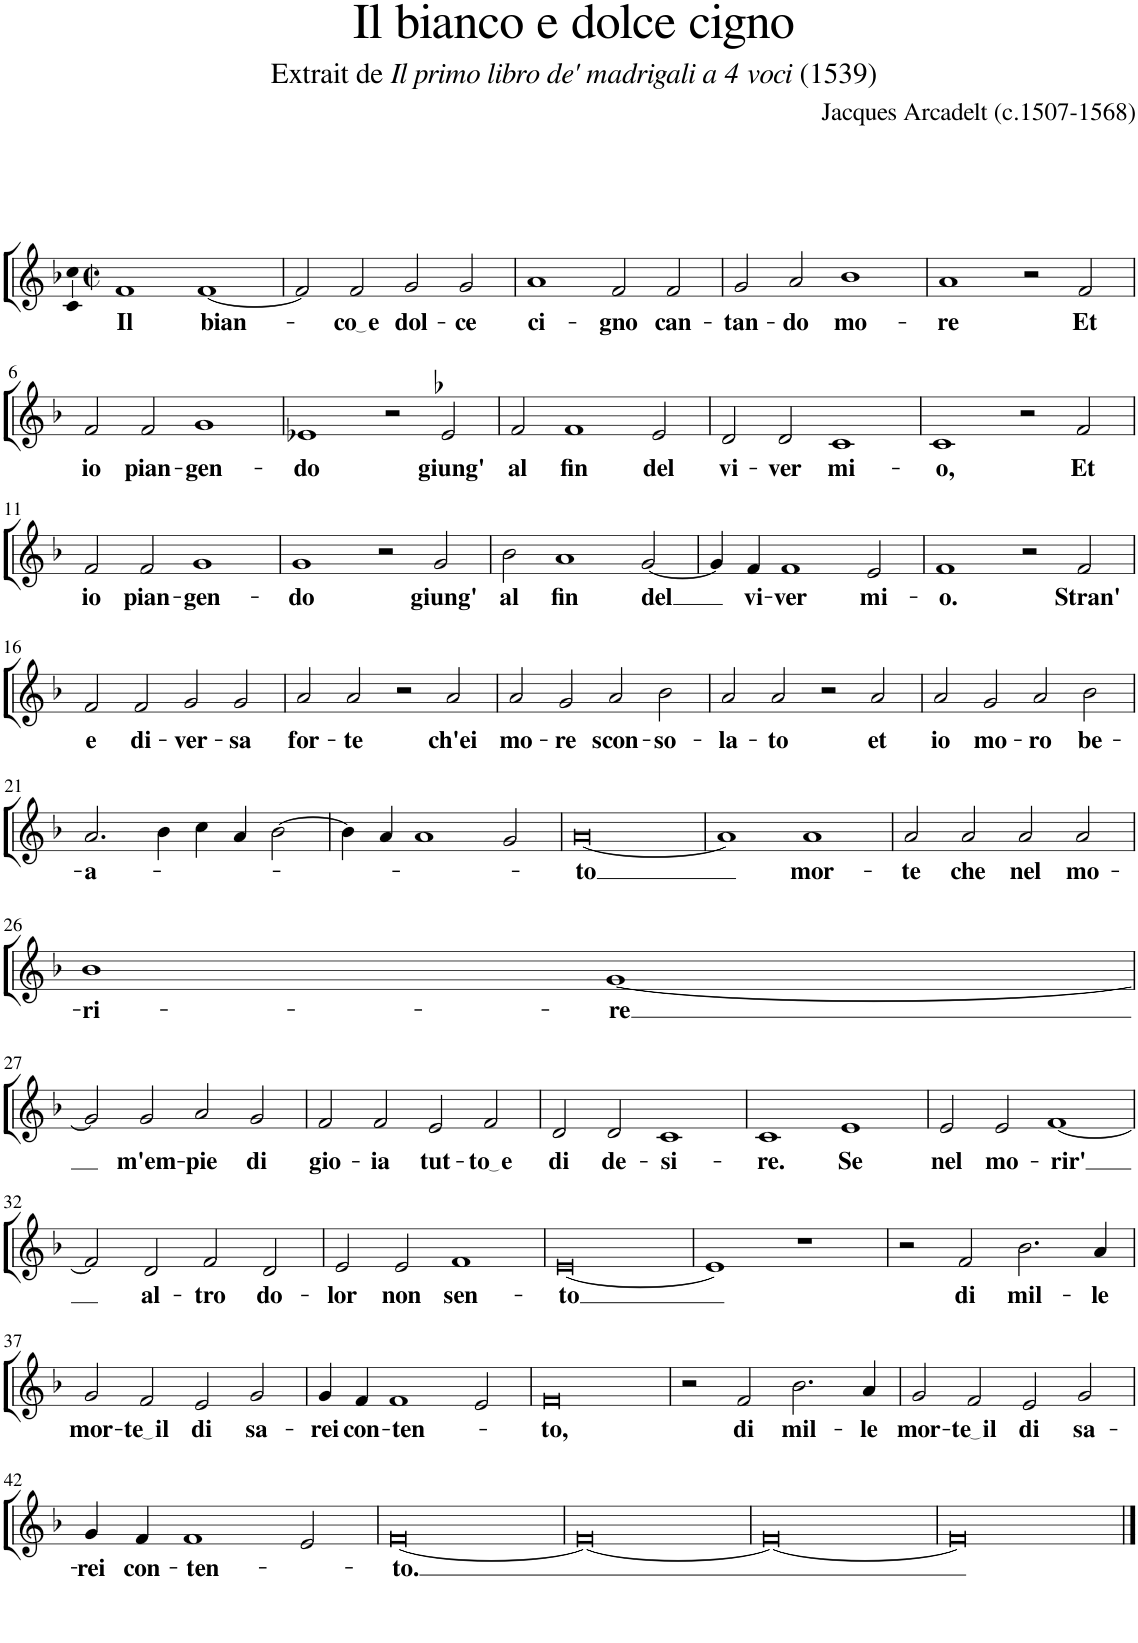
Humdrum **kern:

**kern	**text
*part1	*part1
*staff1	*staff1
*I"Cantus	*
*clefG2	*
*k[b-]	*
*M2/2	*
*met(c|)	*
=1	=1
!	!LO:LY:b
1f	Il
!	!LO:LY:b
[1f	bian-
=2	=2
2f/]	.
!	!LO:LY:b
2f/	co e
!	!LO:LY:b
2g/	dol-
!	!LO:LY:b
2g/	-ce
=3	=3
!	!LO:LY:b
1a	ci-
!	!LO:LY:b
2f/	-gno
!	!LO:LY:b
2f/	can-
=4	=4
!	!LO:LY:b
2g/	-tan-
!	!LO:LY:b
2a/	-do
!	!LO:LY:b
1b-	mo-
=5	=5
!	!LO:LY:b
1a	-re
2r	.
!	!LO:LY:b
2f/	Et
!!LO:LB:g=z
=6	=6
!	!LO:LY:b
2f/	io
!	!LO:LY:b
2f/	pian-
!	!LO:LY:b
1g	-gen-
=7	=7
!	!LO:LY:b
1e-X	-do
2r	.
!	!LO:LY:b
2e-X/	giung'
=8	=8
!	!LO:LY:b
2f/	al
!	!LO:LY:b
[2f	fin
2ryy	.
!	!LO:LY:b
2e/	del
=9	=9
!	!LO:LY:b
2d/	vi-
2f]	.
!	!LO:LY:b
2d/	-ver
!	!LO:LY:b
1c	mi-
=10	=10
!	!LO:LY:b
1c	-o,
2r	.
!	!LO:LY:b
2f/	Et
!!LO:LB:g=z
=11	=11
!	!LO:LY:b
2f/	io
!	!LO:LY:b
2f/	pian-
!	!LO:LY:b
1g	-gen-
=12	=12
!	!LO:LY:b
1g	-do
2r	.
!	!LO:LY:b
2g/	giung'
=13	=13
!	!LO:LY:b
2b-\	al
!	!LO:LY:b
[2a	fin
2ryy	.
!	!LO:LY:b
[2g/	del
=14	=14
4g/]	.
2a]	.
!	!LO:LY:b
4f/	vi-
!	!LO:LY:b
[2f	-ver
!	!LO:LY:b
2e/	mi-
=15	=15
!	!LO:LY:b
1f	-o.
2f]	.
2r	.
!	!LO:LY:b
2f/	Stran'
!!LO:LB:g=z
=16	=16
!	!LO:LY:b
2f/	e
!	!LO:LY:b
2f/	di-
!	!LO:LY:b
2g/	-ver-
!	!LO:LY:b
2g/	-sa
=17	=17
!	!LO:LY:b
2a/	for-
!	!LO:LY:b
2a/	-te
2r	.
!	!LO:LY:b
2a/	ch'ei
=18	=18
!	!LO:LY:b
2a/	mo-
!	!LO:LY:b
2g/	-re
!	!LO:LY:b
2a/	scon-
!	!LO:LY:b
2b-\	-so-
=19	=19
!	!LO:LY:b
2a/	-la-
!	!LO:LY:b
2a/	-to
2r	.
!	!LO:LY:b
2a/	et
=20	=20
!	!LO:LY:b
2a/	io
!	!LO:LY:b
2g/	mo-
!	!LO:LY:b
2a/	-ro
!	!LO:LY:b
2b-\	be-
!!LO:LB:g=z
=21	=21
!	!LO:LY:b
2.a/	-a-
4b-\	.
4cc\	.
4a/	.
[2b-\	.
=22	=22
4b-\]	.
4a/	.
[2a	.
2ryy	.
2g/	.
=23	=23
!	!LO:LY:b
[1a	-to
2a]	.
=24	=24
1a]	.
1a_	.
!	!LO:LY:b
1a	mor-
=25	=25
!	!LO:LY:b
2a/	-te
!	!LO:LY:b
2a/	che
!	!LO:LY:b
2a/	nel
!	!LO:LY:b
2a/	mo-
!!LO:LB:g=z
=26	=26
!	!LO:LY:b
1b-	-ri-
!	!LO:LY:b
[1g	-re
!!LO:LB:g=z
=27	=27
2g/]	.
!	!LO:LY:b
2g/	m'em-
!	!LO:LY:b
2a/	-pie
!	!LO:LY:b
2g/	di
=28	=28
!	!LO:LY:b
2f/	gio-
!	!LO:LY:b
2f/	-ia
!	!LO:LY:b
2e/	tut-
!	!LO:LY:b
2f/	to e
=29	=29
!	!LO:LY:b
2d/	di
!	!LO:LY:b
2d/	de-
!	!LO:LY:b
1c	-si-
=30	=30
!	!LO:LY:b
1c	-re.
!	!LO:LY:b
1e	Se
=31	=31
!	!LO:LY:b
2e/	nel
!	!LO:LY:b
2e/	mo-
!	!LO:LY:b
[1f	-rir'
!!LO:LB:g=z
=32	=32
2f/]	.
!	!LO:LY:b
2d/	al-
!	!LO:LY:b
2f/	-tro
!	!LO:LY:b
2d/	do-
=33	=33
!	!LO:LY:b
2e/	-lor
!	!LO:LY:b
2e/	non
!	!LO:LY:b
1f	sen-
=34	=34
!	!LO:LY:b
[1e	-to
=35	=35
1e]	.
1e_	.
1r	.
=36	=36
2r	.
!	!LO:LY:b
2f/	di
!	!LO:LY:b
2.b-\	mil-
!	!LO:LY:b
4a/	-le
!!LO:LB:g=z
=37	=37
!	!LO:LY:b
2g/	mor-
!	!LO:LY:b
2f/	te il
!	!LO:LY:b
2e/	di
!	!LO:LY:b
2g/	sa-
=38	=38
!	!LO:LY:b
4g/	-rei
!	!LO:LY:b
4f/	con-
!	!LO:LY:b
[2f	-ten-
2ryy	.
2e/	.
=39	=39
!	!LO:LY:b
[1f	-to,
2f]	.
=40	=40
2r	.
1f]	.
!	!LO:LY:b
2f/	di
!	!LO:LY:b
2.b-\	mil-
!	!LO:LY:b
4a/	-le
=41	=41
!	!LO:LY:b
2g/	mor-
!	!LO:LY:b
2f/	te il
!	!LO:LY:b
2e/	di
!	!LO:LY:b
2g/	sa-
!!LO:LB:g=z
=42	=42
!	!LO:LY:b
4g/	-rei
!	!LO:LY:b
4f/	con-
!	!LO:LY:b
[2f	-ten-
2ryy	.
2e/	.
=43	=43
!	!LO:LY:b
[1f	-to.
2f]	.
=44	=44
1f_	.
1f_	.
=45	=45
1f_	.
1f_	.
=46	=46
1f_	.
1f_	.
==47	==47
1f]	.
=	=
*-	*-
